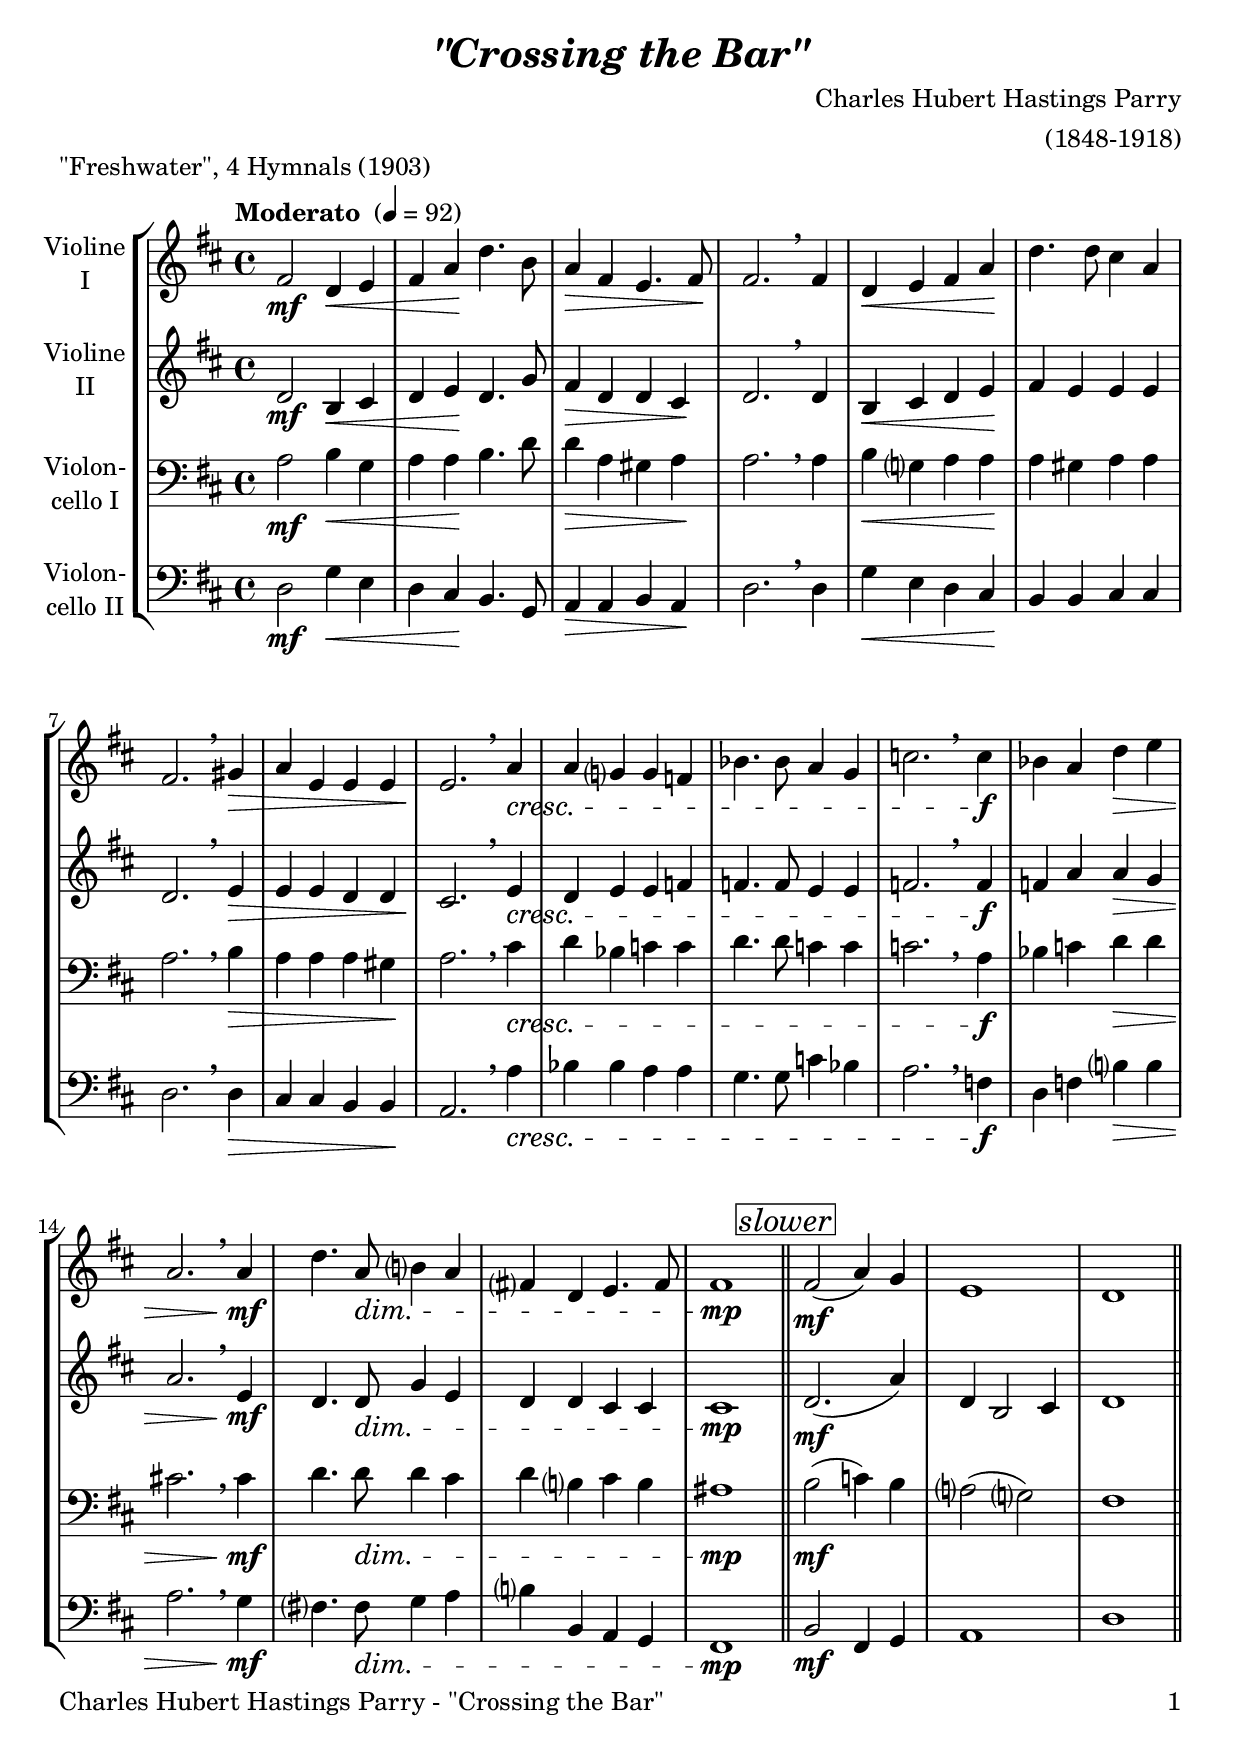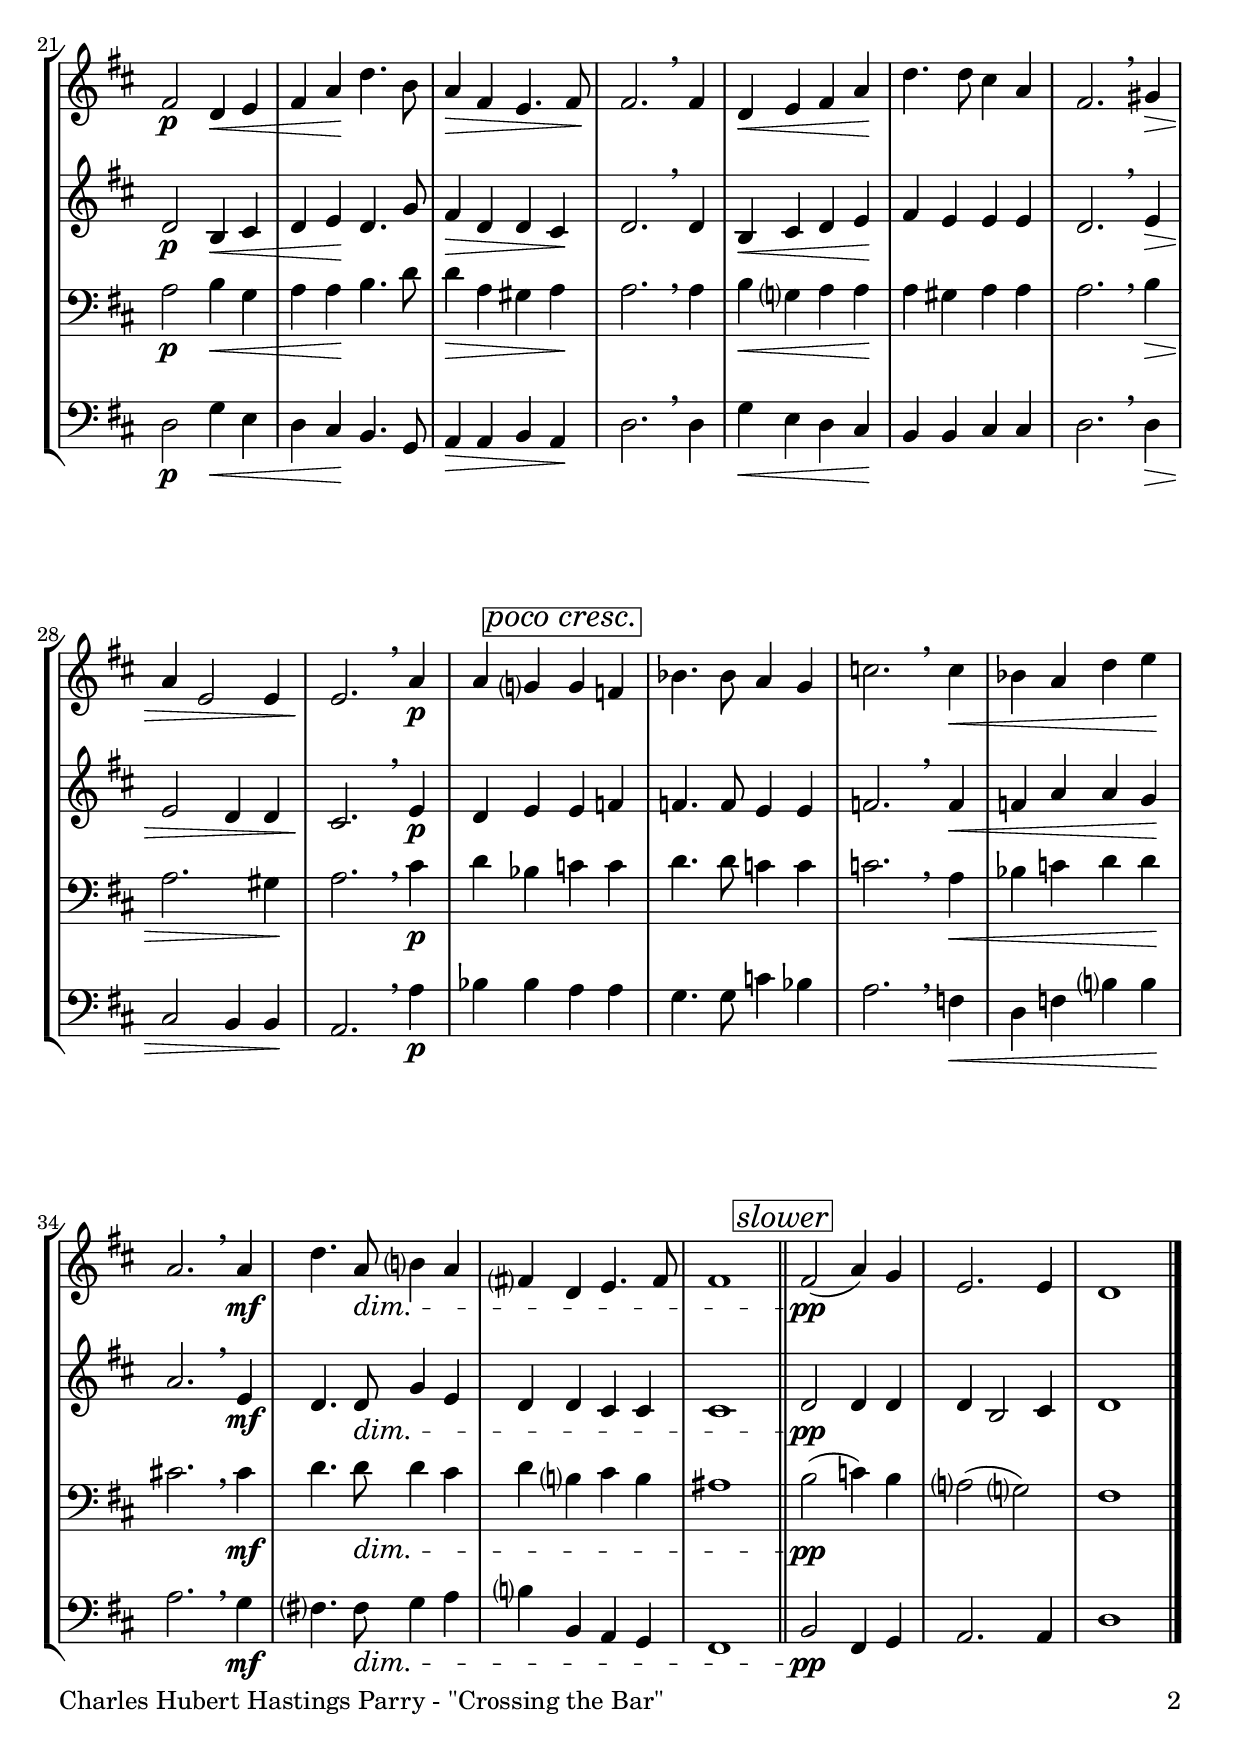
\version "2.22.0"
\include "deutsch.ly"

#(set-global-staff-size 22)

\header {
  title     = \markup \bold \italic "\"Crossing the Bar\""
  composer  = "Charles Hubert Hastings Parry"
  arranger  = "(1848-1918)"
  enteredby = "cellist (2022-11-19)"
  piece     = "\"Freshwater\", 4 Hymnals (1903)"
}

voiceconsts = {
  \key d \major
  \time 4/4
  \clef "treble"
% \numericTimeSignature
  \compressEmptyMeasures
  % Set default beaming for all staves
%  \set Timing.beamExceptions = #'()
%  \set Timing.baseMoment     = #(ly:make-moment 1 4)
%  \set Timing.beatStructure  = #'(1 1 1)
  \tempo "Moderato " 4=92
}

mist = "string ensemble 1"
mivl = "violin"
miba = "cello"
mipz = "pizzicato strings"

pocr = \mark \markup \box \italic "poco cresc."
slow = { \bar "||" \mark \markup \box \italic "slower" }

va = \relative c' {
  \voiceconsts

  fis2\mf d4\< e
  fis a\! d4. h8
  a4\> fis e4. fis8\!
  fis2. \breathe fis4

  d\< e fis a\!
  d4. d8 cis4 a
  fis2. \breathe gis4\>
  a e e e
  e2.\! \breathe a4\cresc
  
  a g? g f
  b4. b8 a4 g
  c2. \breathe c4\f
  b a d\> e
  a,2. \breathe a4\mf
  
  d4. a8\dim h?4 a
  fis? d e4. fis8
  fis1\mp \slow
  fis2(\mf a4) g
  e1
  d \bar "||"

  fis2\p d4\< e
  fis a\! d4. h8
  a4\> fis e4. fis8\!
  fis2. \breathe fis4

  d\< e fis a\!
  d4. d8 cis4 a
  fis2. \breathe gis4\>
  a e2 e4
  e2.\! \breathe a4\p
  
  a g? \pocr g f
  b4. b8 a4 g
  c2. \breathe c4\<
  b a d e\!
  a,2. \breathe a4\mf
  
  d4. a8\dim h?4 a
  fis? d e4. fis8
  fis1 \slow
  fis2(\pp a4) g
  e2. e4
  d1 \bar "|."
}

vb = \relative c' {
  \voiceconsts

  d2\mf h4\< cis
  d e\! d4. g8
  fis4\> d d cis\!
  d2. \breathe d4

  h\< cis d e\!
  fis e e e
  d2. \breathe e4\>
  e e d d
  cis2.\! \breathe e4\cresc

  d e e f
  f4. f8 e4 e
  f2. \breathe f4\f
  f a a\> g
  a2. \breathe e4\!\mf

  d4. d8\dim g4 e
  d d cis cis
  cis1\mp \slow
  d2.(\mf a'4)
  d, h2 cis4
  d1 \bar "||"
  
  d2\p h4\< cis
  d e\! d4. g8
  fis4\> d d cis\!
  d2. \breathe d4

  h\< cis d e\!
  fis e e e
  d2. \breathe e4\>
  e2 d4 d
  cis2.\! \breathe e4\p

  d e \pocr e f
  f4. f8 e4 e
  f2. \breathe f4\<
  f a a g\!
  a2. \breathe e4\!\mf

  d4. d8\dim g4 e
  d d cis cis
  cis1 \slow
  d2\pp d4 d
  d h2 cis4
  d1 \bar "|."
}

vc = \relative c' {
  \voiceconsts
  \clef "bass"

  a2\mf h4\< g
  a a\! h4. d8
  d4\> a gis a\!
  a2. \breathe a4

  h\< g? a a\!
  a gis a a
  a2. \breathe h4\>
  a a a gis\!
  a2. \breathe cis4\cresc

  d b c c
  d4. d8 c4 c
  c2. \breathe a4\f
  b c d\> d
  cis!2. \breathe cis4\!\mf

  d4. d8\dim d4 cis
  d h? cis h
  ais1\mp \slow
  h2(\mf c4) h
  a?2( g?)
  fis1 \bar "||"

  a2\p h4\< g
  a a\! h4. d8
  d4\> a gis a\!
  a2. \breathe a4

  h\< g? a a\!
  a gis a a
  a2. \breathe h4\>
  a2. gis4\!
  a2. \breathe cis4\p

  d b \pocr c c
  d4. d8 c4 c
  c2. \breathe a4\<
  b c d d\!
  cis!2. \breathe cis4\!\mf

  d4. d8\dim d4 cis
  d h? cis h
  ais1 \slow
  h2(\pp c4) h
  a?2( g?)
  fis1 \bar "|."
}

vd = \relative c {
  \voiceconsts
  \clef "bass"

  d2\mf g4\< e
  d cis\! h4. g8
  a4\> a h a\!
  d2. \breathe d4

  g\< e d cis\!
  h h cis cis
  d2. \breathe d4\>
  cis cis h h\!
  a2. \breathe a'4\cresc

  b b a a
  g4. g8 c4 b
  a2. \breathe f4\f
  d f h?\> h
  a2. \breathe g4\!\mf

  fis?4. fis8\dim g4 a
  h? h, a g
  fis1\mp \slow
  h2\mf fis4 g
  a1
  d \bar "||"
  
  d2\p g4\< e
  d cis\! h4. g8
  a4\> a h a\!
  d2. \breathe d4

  g\< e d cis\!
  h h cis cis
  d2. \breathe d4\>
  cis2 h4 h\!
  a2. \breathe a'4\p

  b b \pocr a a
  g4. g8 c4 b
  a2. \breathe f4\<
  d f h? h\!
  a2. \breathe g4\mf

  fis?4. fis8\dim g4 a
  h? h, a g
  fis1 \slow
  h2\pp fis4 g
  a2. a4
  d1 \bar "|."
}


music = \new StaffGroup <<
      \new Staff {
	\set Staff.midiInstrument = \mivl
	\set Staff.instrumentName = \markup \center-column { "Violine" "I" }
	\transpose d d { \va }
      }

      \new Staff {
	\set Staff.midiInstrument = \mivl
	\set Staff.instrumentName = \markup \center-column { "Violine" "II" }
	\transpose d d { \vb }
      }

      \new Staff {
	\set Staff.midiInstrument = \miba
	\set Staff.instrumentName = \markup \center-column { "Violon-" "cello I" }
	\transpose d d { \vc }
      }

      \new Staff {
	\set Staff.midiInstrument = \miba
	\set Staff.instrumentName = \markup \center-column { "Violon-" "cello II" }
	\transpose d d { \vd }
      }
>>

\book {
   \paper {
    print-page-number = ##t
    print-first-page-number = ##t
    ragged-last-bottom = ##f
    oddHeaderMarkup = \markup \null
    evenHeaderMarkup = \markup \null
    oddFooterMarkup = \markup {
      \fill-line {
        \on-the-fly #print-page-number-check-first
        "Charles Hubert Hastings Parry - \"Crossing the Bar\"" \fromproperty #'page:page-number-string
      }
    }
    evenFooterMarkup = \oddFooterMarkup
  } \score {
    \music
    \layout {}
  }

  \score {
    \unfoldRepeats \music

    \midi {
      \context {
        \Score
      }
    }
  }
}